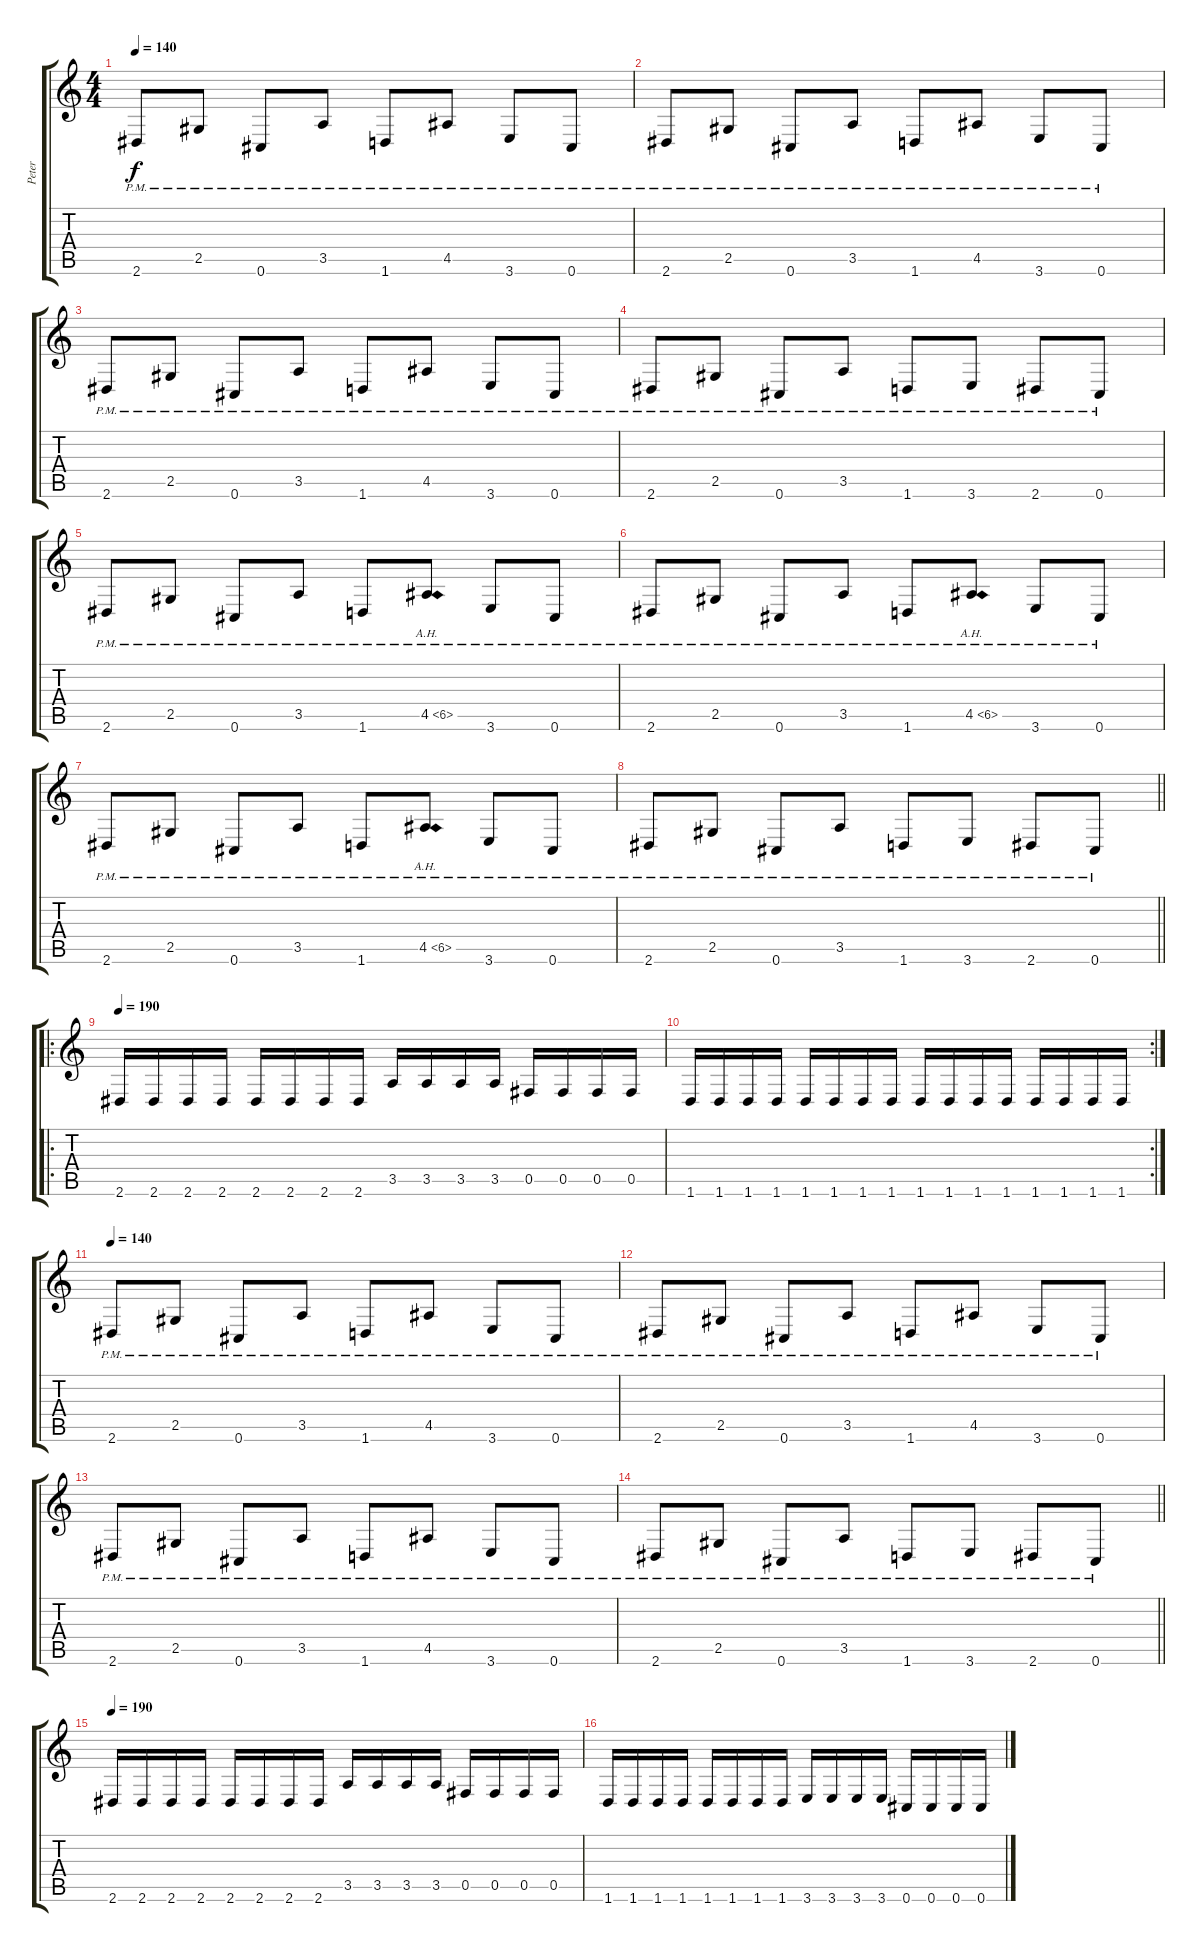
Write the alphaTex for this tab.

\track ("Peter " "Peter ") {instrument distortionguitar}
\staff {score tabs}
\tuning (Db4 Ab3 E3 B2 Gb2 Db2) {hide}
\ts (4 4)
\tempo 140
\clef g2
\ks c
2.6{pm}.8{dy f} 2.5{pm}.8 0.6{pm}.8 3.5{pm}.8 1.6{pm}.8 4.5{pm}.8 3.6{pm}.8 0.6{pm}.8 |
2.6{pm}.8 2.5{pm}.8 0.6{pm}.8 3.5{pm}.8 1.6{pm}.8 4.5{pm}.8 3.6{pm}.8 0.6{pm}.8 |
2.6{pm}.8 2.5{pm}.8 0.6{pm}.8 3.5{pm}.8 1.6{pm}.8 4.5{pm}.8 3.6{pm}.8 0.6{pm}.8 |
2.6{pm}.8 2.5{pm}.8 0.6{pm}.8 3.5{pm}.8 1.6{pm}.8 3.6{pm}.8 2.6{pm}.8 0.6{pm}.8 |
2.6{pm}.8 2.5{pm}.8 0.6{pm}.8 3.5{pm}.8 1.6{pm}.8 4.5{ah 2 pm}.8 3.6{pm}.8 0.6{pm}.8 |
2.6{pm}.8 2.5{pm}.8 0.6{pm}.8 3.5{pm}.8 1.6{pm}.8 4.5{ah 2 pm}.8 3.6{pm}.8 0.6{pm}.8 |
2.6{pm}.8 2.5{pm}.8 0.6{pm}.8 3.5{pm}.8 1.6{pm}.8 4.5{ah 2 pm}.8 3.6{pm}.8 0.6{pm}.8 |
\barLineRight lightlight
2.6{pm}.8 2.5{pm}.8 0.6{pm}.8 3.5{pm}.8 1.6{pm}.8 3.6{pm}.8 2.6{pm}.8 0.6{pm}.8 |
\ro
\tempo 190
2.6.16 2.6.16 2.6.16 2.6.16 2.6.16 2.6.16 2.6.16 2.6.16 3.5.16 3.5.16 3.5.16 3.5.16 0.5.16 0.5.16 0.5.16 0.5.16 |
\rc 2
1.6.16 1.6.16 1.6.16 1.6.16 1.6.16 1.6.16 1.6.16 1.6.16 1.6.16 1.6.16 1.6.16 1.6.16 1.6.16 1.6.16 1.6.16 1.6.16 |
\tempo 140
2.6{pm}.8 2.5{pm}.8 0.6{pm}.8 3.5{pm}.8 1.6{pm}.8 4.5{pm}.8 3.6{pm}.8 0.6{pm}.8 |
2.6{pm}.8 2.5{pm}.8 0.6{pm}.8 3.5{pm}.8 1.6{pm}.8 4.5{pm}.8 3.6{pm}.8 0.6{pm}.8 |
2.6{pm}.8 2.5{pm}.8 0.6{pm}.8 3.5{pm}.8 1.6{pm}.8 4.5{pm}.8 3.6{pm}.8 0.6{pm}.8 |
\barLineRight lightlight
2.6{pm}.8 2.5{pm}.8 0.6{pm}.8 3.5{pm}.8 1.6{pm}.8 3.6{pm}.8 2.6{pm}.8 0.6{pm}.8 |
\tempo 190
2.6.16 2.6.16 2.6.16 2.6.16 2.6.16 2.6.16 2.6.16 2.6.16 3.5.16 3.5.16 3.5.16 3.5.16 0.5.16 0.5.16 0.5.16 0.5.16 |
1.6.16 1.6.16 1.6.16 1.6.16 1.6.16 1.6.16 1.6.16 1.6.16 3.6.16 3.6.16 3.6.16 3.6.16 0.6.16 0.6.16 0.6.16 0.6.16
